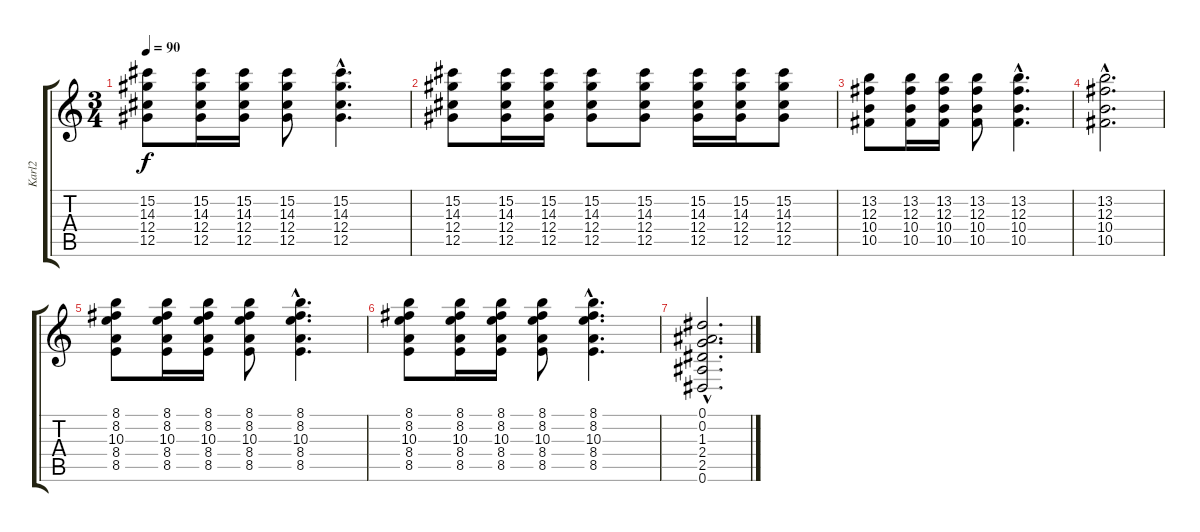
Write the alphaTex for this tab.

\track ("Karl2" "Karl2") {instrument overdrivenguitar}
\staff {score tabs}
\tuning (Eb4 Bb3 Gb3 Db3 Ab2 Eb2) {hide}
\ts (3 4)
\tempo 90
\clef g2
\ks c
(15.2 14.3 12.4 12.5).8{dy f} (15.2 14.3 12.4 12.5).16 (15.2 14.3 12.4 12.5).16 (15.2 14.3 12.4 12.5).8 (15.2{hac} 14.3{hac} 12.4{hac} 12.5{hac}).4{d} |
(15.2 14.3 12.4 12.5).8 (15.2 14.3 12.4 12.5).16 (15.2 14.3 12.4 12.5).16 (15.2 14.3 12.4 12.5).8 (15.2 14.3 12.4 12.5).8 (15.2 14.3 12.4 12.5).16 (15.2 14.3 12.4 12.5).16 (15.2 14.3 12.4 12.5).8 |
(13.2 12.3 10.4 10.5).8 (13.2 12.3 10.4 10.5).16 (13.2 12.3 10.4 10.5).16 (13.2 12.3 10.4 10.5).8 (13.2{hac} 12.3{hac} 10.4{hac} 10.5{hac}).4{d} |
(13.2{hac} 12.3{hac} 10.4{hac} 10.5{hac}).2{d} |
(8.1 8.2 10.3 8.4 8.5).8 (8.1 8.2 10.3 8.4 8.5).16 (8.1 8.2 10.3 8.4 8.5).16 (8.1 8.2 10.3 8.4 8.5).8 (8.1{hac} 8.2{hac} 10.3{hac} 8.4{hac} 8.5{hac}).4{d} |
(8.1 8.2 10.3 8.4 8.5).8 (8.1 8.2 10.3 8.4 8.5).16 (8.1 8.2 10.3 8.4 8.5).16 (8.1 8.2 10.3 8.4 8.5).8 (8.1{hac} 8.2{hac} 10.3{hac} 8.4{hac} 8.5{hac}).4{d} |
(0.1{hac} 0.2{hac} 1.3{hac} 2.4{hac} 2.5{hac} 0.6{hac}).2{d}
